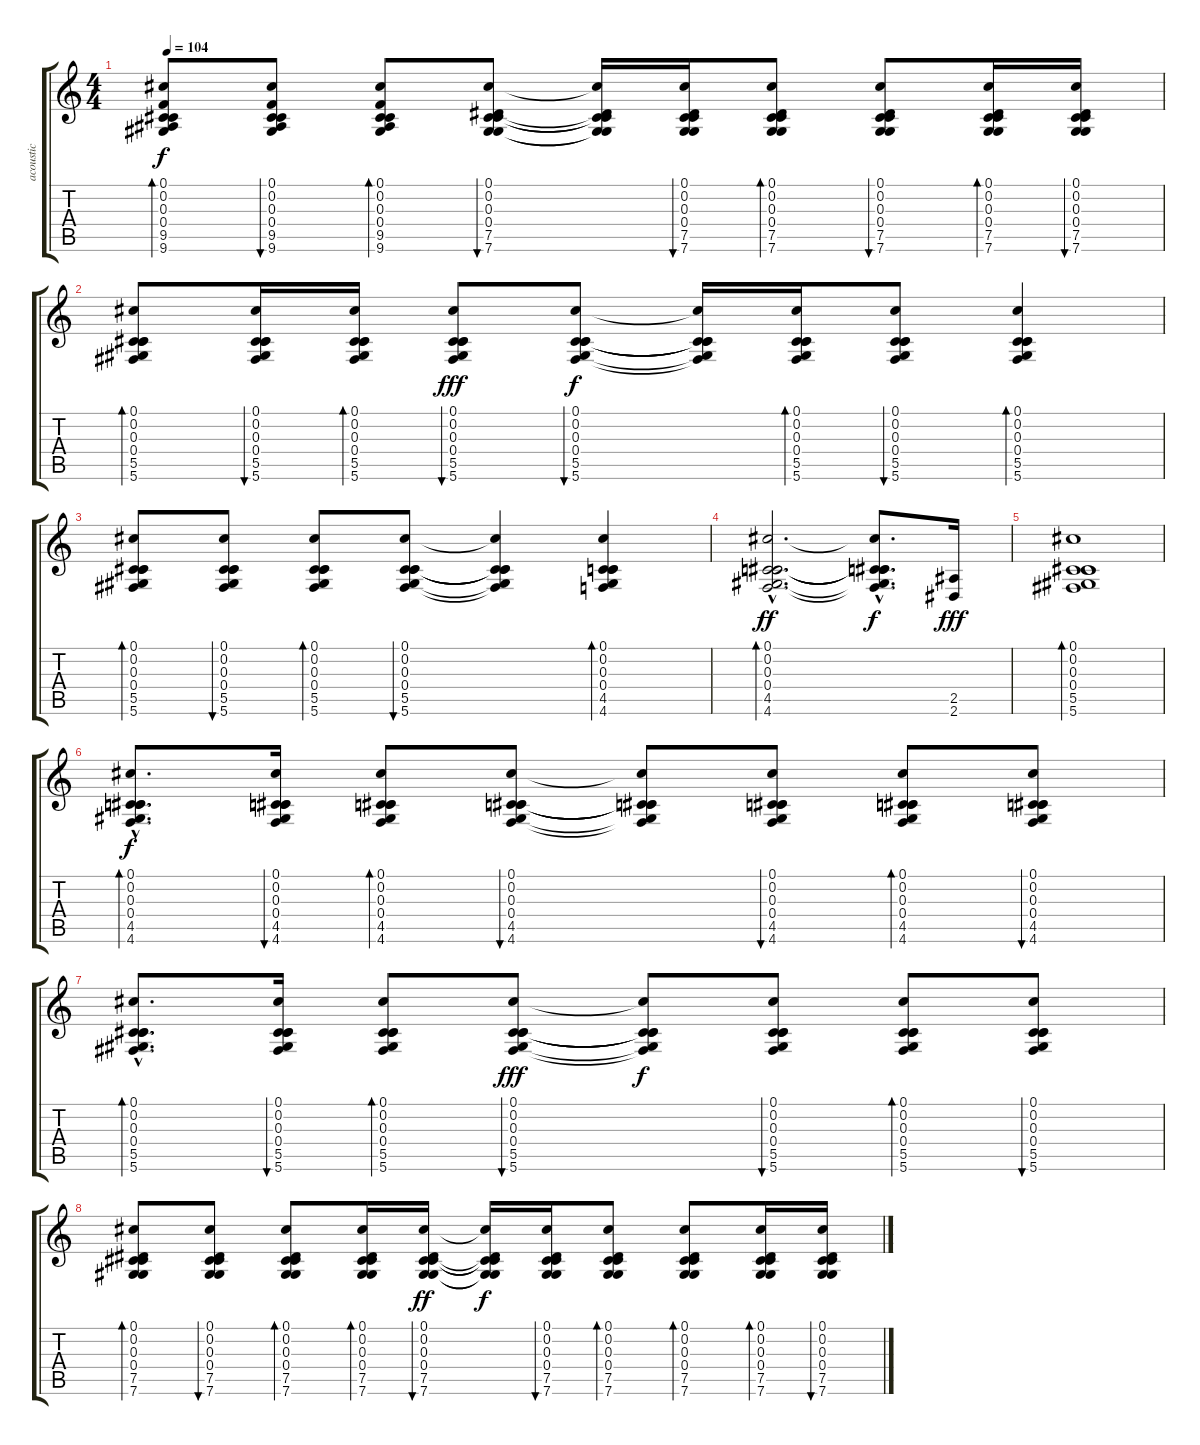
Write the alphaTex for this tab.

\track ("acoustic" "acoustic") {instrument acousticguitarsteel}
\staff {score tabs}
\tuning (Db4 Db3 Ab2 Db3 Ab2 Db2) {hide}
\ts (4 4)
\tempo 104
\clef g2
\ks c
(0.1 0.2 0.3 0.4 9.5 9.6).8{bd 30 dy f volume 11} (0.1 0.2 0.3 0.4 9.5 9.6).8{bu 30} (0.1 0.2 0.3 0.4 9.5 9.6).8{bd 30} (0.1 0.2 0.3 0.4 7.5 7.6).8{bu 30} (0.1{t} 0.2{t} 0.3{t} 0.4{t} 7.5{t} 7.6{t}).16 (0.1 0.2 0.3 0.4 7.5 7.6).16{bu 30} (0.1 0.2 0.3 0.4 7.5 7.6).8{bd 30} (0.1 0.2 0.3 0.4 7.5 7.6).8{bu 30} (0.1 0.2 0.3 0.4 7.5 7.6).16{bd 30} (0.1 0.2 0.3 0.4 7.5 7.6).16{bu 30} |
(0.1 0.2 0.3 0.4 5.5 5.6).8{bd 60 volume 11} (0.1 0.2 0.3 0.4 5.5 5.6).16{bu 30} (0.1 0.2 0.3 0.4 5.5 5.6).16{bd 60} (0.1 0.2 0.3 0.4 5.5 5.6).8{bu 60 dy fff} (0.1 0.2 0.3 0.4 5.5 5.6).8{bu 60 dy f} (0.1{t} 0.2{t} 0.3{t} 0.4{t} 5.5{t} 5.6{t}).16 (0.1 0.2 0.3 0.4 5.5 5.6).16{bd 60} (0.1 0.2 0.3 0.4 5.5 5.6).8{bu 60} (0.1 0.2 0.3 0.4 5.5 5.6).4{bd 120} |
(0.1 0.2 0.3 0.4 5.5 5.6).8{bd 60} (0.1 0.2 0.3 0.4 5.5 5.6).8{bu 60} (0.1 0.2 0.3 0.4 5.5 5.6).8{bd 30} (0.1 0.2 0.3 0.4 5.5 5.6).8{bu 120} (0.1{t} 0.2{t} 0.3{t} 0.4{t} 5.5{t} 5.6{t}).4 (0.1 0.2 0.3 0.4 4.5 4.6).4{bd 60} |
(0.1{hac} 0.2{hac} 0.3{hac} 0.4{hac} 4.5{hac} 4.6{hac}).2{d bd 60 dy ff} (0.1{hac t} 0.2{hac t} 0.3{hac t} 0.4{hac t} 4.5{hac t} 4.6{hac t}).8{d dy f} (2.5 2.6).16{dy fff} |
(0.1 0.2 0.3 0.4 5.5 5.6).1{bd 60} |
(0.1{hac} 0.2{hac} 0.3{hac} 0.4{hac} 4.5{hac} 4.6{hac}).8{d bd 60 dy f volume 13} (0.1 0.2 0.3 0.4 4.5 4.6).16{bu 30} (0.1 0.2 0.3 0.4 4.5 4.6).8{bd 30} (0.1 0.2 0.3 0.4 4.5 4.6).8{bu 30} (0.1{t} 0.2{t} 0.3{t} 0.4{t} 4.5{t} 4.6{t}).8 (0.1 0.2 0.3 0.4 4.5 4.6).8{bu 30} (0.1 0.2 0.3 0.4 4.5 4.6).8{bd 30} (0.1 0.2 0.3 0.4 4.5 4.6).8{bu 30} |
(0.1{hac} 0.2{hac} 0.3{hac} 0.4{hac} 5.5{hac} 5.6{hac}).8{d bd 60 volume 11} (0.1 0.2 0.3 0.4 5.5 5.6).16{bu 30} (0.1 0.2 0.3 0.4 5.5 5.6).8{bd 60} (0.1 0.2 0.3 0.4 5.5 5.6).8{bu 60 dy fff} (0.1{t} 0.2{t} 0.3{t} 0.4{t} 5.5{t} 5.6{t}).8{dy f} (0.1 0.2 0.3 0.4 5.5 5.6).8{bu 60} (0.1 0.2 0.3 0.4 5.5 5.6).8{bd 60} (0.1 0.2 0.3 0.4 5.5 5.6).8{bu 60} |
(0.1 0.2 0.3 0.4 7.5 7.6).8{bd 60} (0.1 0.2 0.3 0.4 7.5 7.6).8{bu 60} (0.1 0.2 0.3 0.4 7.5 7.6).8{bd 60} (0.1 0.2 0.3 0.4 7.5 7.6).16{bd 60} (0.1 0.2 0.3 0.4 7.5 7.6).16{bu 60 dy ff} (0.1{t} 0.2{t} 0.3{t} 0.4{t} 7.5{t} 7.6{t}).16{dy f} (0.1 0.2 0.3 0.4 7.5 7.6).16{bu 60} (0.1 0.2 0.3 0.4 7.5 7.6).8{bd 60} (0.1 0.2 0.3 0.4 7.5 7.6).8{bd 60} (0.1 0.2 0.3 0.4 7.5 7.6).16{bd 60} (0.1 0.2 0.3 0.4 7.5 7.6).16{bu 60}
